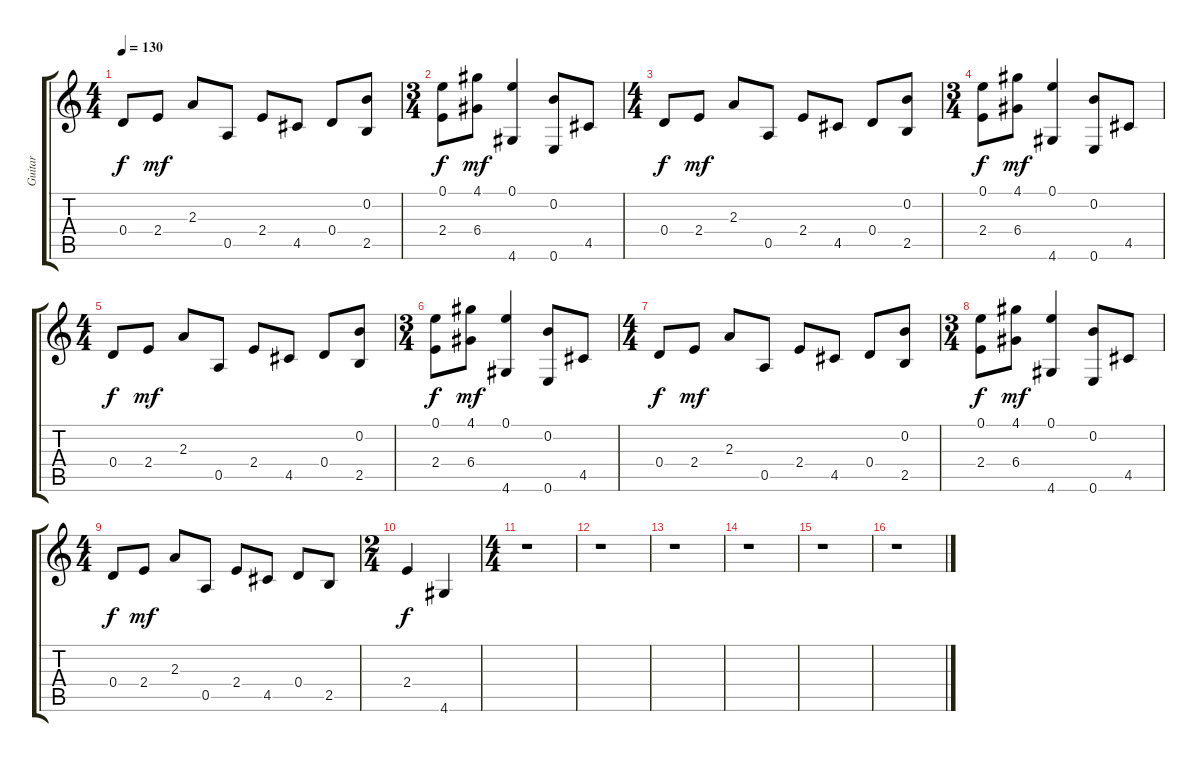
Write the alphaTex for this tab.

\track ("Guitar" "Guitar") {instrument electricguitarclean}
\staff {score tabs}
\tuning (E4 B3 G3 D3 A2 E2) {hide}
\ts (4 4)
\tempo 130
\clef g2
\ks c
0.4.8{dy f balance 11} 2.4.8{dy mf} 2.3.8 0.5.8 2.4.8 4.5.8 0.4.8 (0.2 2.5).8 |
\ts (3 4)
(0.1 2.4).8{dy f} (4.1 6.4).8{dy mf} (0.1 4.6).4 (0.2 0.6).8 4.5.8 |
\ts (4 4)
0.4.8{dy f} 2.4.8{dy mf} 2.3.8 0.5.8 2.4.8 4.5.8 0.4.8 (0.2 2.5).8 |
\ts (3 4)
(0.1 2.4).8{dy f} (4.1 6.4).8{dy mf} (0.1 4.6).4 (0.2 0.6).8 4.5.8 |
\ts (4 4)
0.4.8{dy f} 2.4.8{dy mf} 2.3.8 0.5.8 2.4.8 4.5.8 0.4.8 (0.2 2.5).8 |
\ts (3 4)
(0.1 2.4).8{dy f} (4.1 6.4).8{dy mf} (0.1 4.6).4 (0.2 0.6).8 4.5.8 |
\ts (4 4)
0.4.8{dy f} 2.4.8{dy mf} 2.3.8 0.5.8 2.4.8 4.5.8 0.4.8 (0.2 2.5).8 |
\ts (3 4)
(0.1 2.4).8{dy f} (4.1 6.4).8{dy mf} (0.1 4.6).4 (0.2 0.6).8 4.5.8 |
\ts (4 4)
0.4.8{dy f} 2.4.8{dy mf} 2.3.8 0.5.8 2.4.8 4.5.8 0.4.8 2.5.8 |
\ts (2 4)
2.4.4{dy f} 4.6.4 |
\ts (4 4)
r.1 |
r.1 |
r.1 |
r.1 |
r.1 |
r.1
